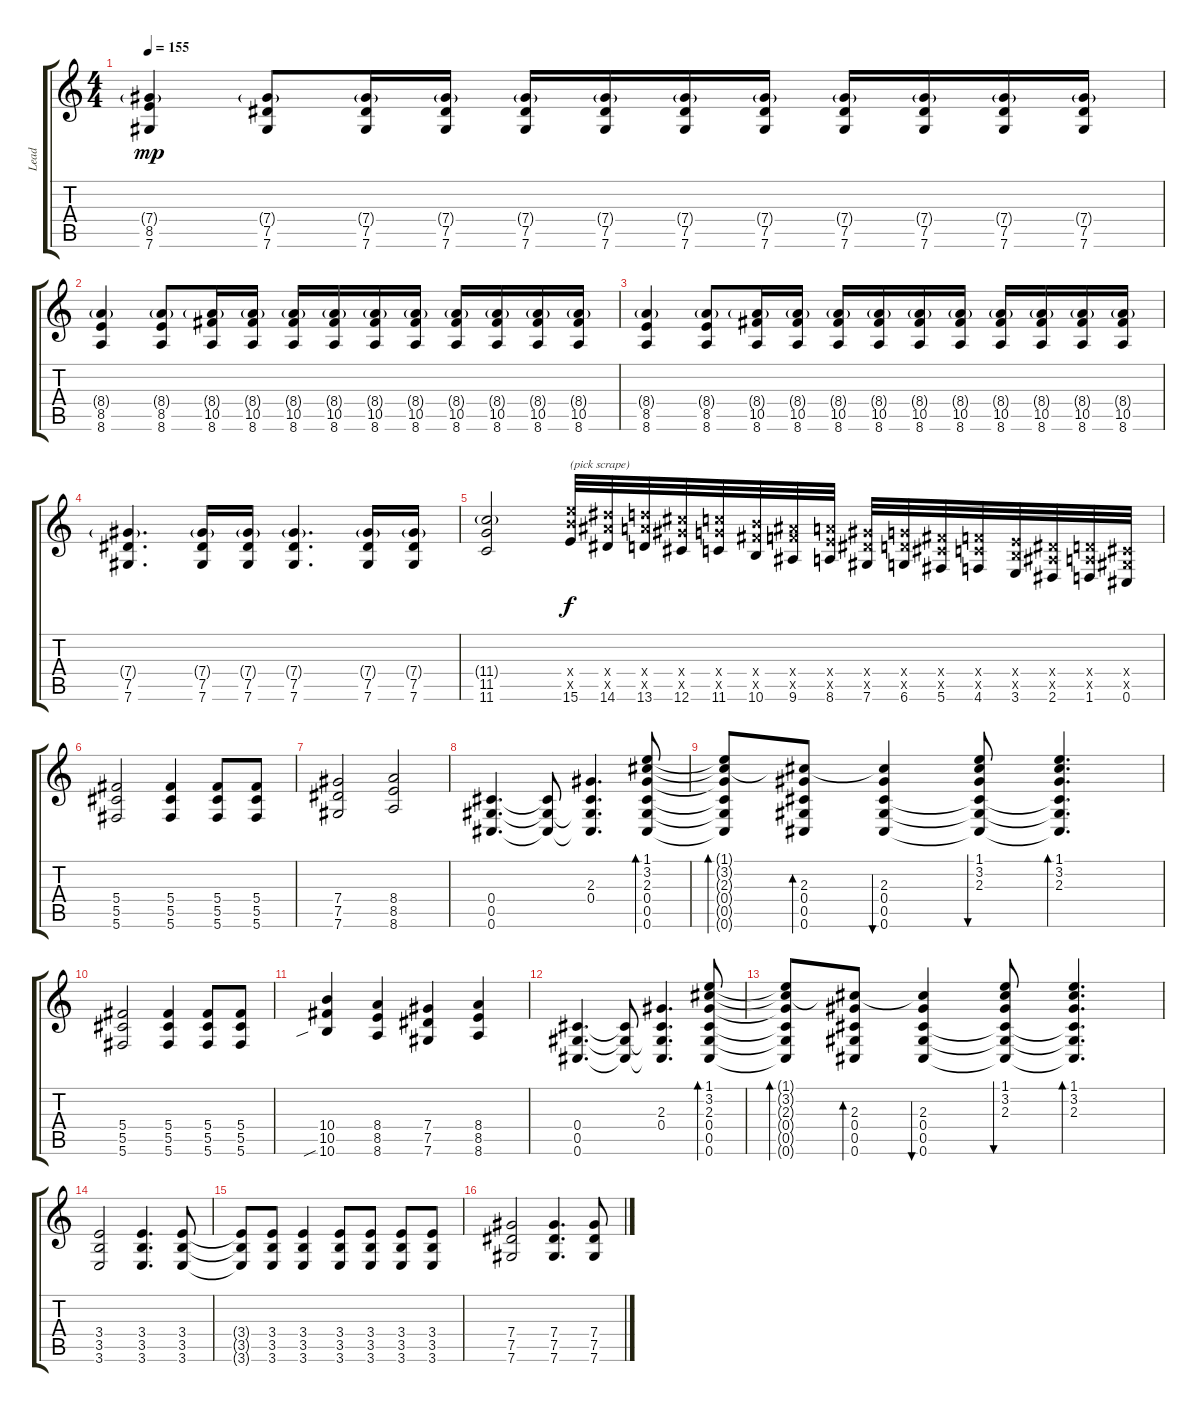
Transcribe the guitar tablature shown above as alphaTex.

\track ("Lead" "Lead") {instrument electricguitarclean}
\staff {score tabs}
\tuning (Eb4 Bb3 Gb3 Db3 Ab2 Db2) {hide}
\ts (4 4)
\tempo 155
\clef g2
\ks c
(7.4{g} 8.5 7.6).4{dy mp} (7.4{g} 7.5 7.6).8 (7.4{g} 7.5 7.6).16 (7.4{g} 7.5 7.6).16 (7.4{g} 7.5 7.6).16 (7.4{g} 7.5 7.6).16 (7.4{g} 7.5 7.6).16 (7.4{g} 7.5 7.6).16 (7.4{g} 7.5 7.6).16 (7.4{g} 7.5 7.6).16 (7.4{g} 7.5 7.6).16 (7.4{g} 7.5 7.6).16 |
(8.4{g} 8.5 8.6).4 (8.4{g} 8.5 8.6).8 (8.4{g} 10.5 8.6).16 (8.4{g} 10.5 8.6).16 (8.4{g} 10.5 8.6).16 (8.4{g} 10.5 8.6).16 (8.4{g} 10.5 8.6).16 (8.4{g} 10.5 8.6).16 (8.4{g} 10.5 8.6).16 (8.4{g} 10.5 8.6).16 (8.4{g} 10.5 8.6).16 (8.4{g} 10.5 8.6).16 |
(8.4{g} 8.5 8.6).4 (8.4{g} 8.5 8.6).8 (8.4{g} 10.5 8.6).16 (8.4{g} 10.5 8.6).16 (8.4{g} 10.5 8.6).16 (8.4{g} 10.5 8.6).16 (8.4{g} 10.5 8.6).16 (8.4{g} 10.5 8.6).16 (8.4{g} 10.5 8.6).16 (8.4{g} 10.5 8.6).16 (8.4{g} 10.5 8.6).16 (8.4{g} 10.5 8.6).16 |
(7.4{g} 7.5 7.6).4{d} (7.4{g} 7.5 7.6).16 (7.4{g} 7.5 7.6).16 (7.4{g} 7.5 7.6).4{d} (7.4{g} 7.5 7.6).16 (7.4{g} 7.5 7.6).16 |
(11.4{g} 11.5 11.6).2 (15.4{x} 15.5{x} 15.6).32{txt "(pick scrape)" dy f} (14.4{x} 14.5{x} 14.6).32 (13.4{x} 13.5{x} 13.6).32 (12.4{x} 12.5{x} 12.6).32 (11.4{x} 11.5{x} 11.6).32 (10.4{x} 10.5{x} 10.6).32 (9.4{x} 9.5{x} 9.6).32 (8.4{x} 8.5{x} 8.6).32 (7.4{x} 7.5{x} 7.6).32 (6.4{x} 6.5{x} 6.6).32 (5.4{x} 5.5{x} 5.6).32 (4.4{x} 4.5{x} 4.6).32 (3.4{x} 3.5{x} 3.6).32 (2.4{x} 2.5{x} 2.6).32 (1.4{x} 1.5{x} 1.6).32 (0.4{x} 0.5{x} 0.6).32 |
(5.4 5.5 5.6).2 (5.4 5.5 5.6).4 (5.4 5.5 5.6).8 (5.4 5.5 5.6).8 |
(7.4 7.5 7.6).2 (8.4 8.5 8.6).2 |
(0.4 0.5 0.6).4{d} (0.4{t} 0.5{t} 0.6{t}).8 (2.3 0.4 0.5{t} 0.6{t}).4{d} (1.1 3.2 2.3 0.4 0.5 0.6).8{bd 120} |
(1.1{t} 3.2{t} 2.3{t} 0.4{t} 0.5{t} 0.6{t}).8{bd 120} (3.2{t} 2.3 0.4 0.5 0.6).8{bd 120} (3.2{t} 2.3 0.4 0.5 0.6).4{bu 120} (1.1 3.2 2.3 0.4{t} 0.5{t} 0.6{t}).8{bu 120} (1.1 3.2 2.3 0.4{t} 0.5{t} 0.6{t}).4{d bd 120} |
(5.4 5.5 5.6).2 (5.4 5.5 5.6).4 (5.4 5.5 5.6).8 (5.4 5.5 5.6).8 |
(10.4 10.5 10.6{sib}).4 (8.4 8.5 8.6).4 (7.4 7.5 7.6).4 (8.4 8.5 8.6).4 |
(0.4 0.5 0.6).4{d} (0.4{t} 0.5{t} 0.6{t}).8 (2.3 0.4 0.5{t} 0.6{t}).4{d} (1.1 3.2 2.3 0.4 0.5 0.6).8{bd 120} |
(1.1{t} 3.2{t} 2.3{t} 0.4{t} 0.5{t} 0.6{t}).8{bd 120} (3.2{t} 2.3 0.4 0.5 0.6).8{bd 120} (3.2{t} 2.3 0.4 0.5 0.6).4{bu 120} (1.1 3.2 2.3 0.4{t} 0.5{t} 0.6{t}).8{bu 120} (1.1 3.2 2.3 0.4{t} 0.5{t} 0.6{t}).4{d bd 120} |
(3.4 3.5 3.6).2 (3.4 3.5 3.6).4{d} (3.4 3.5 3.6).8 |
(3.4{t} 3.5{t} 3.6{t}).8 (3.4 3.5 3.6).8 (3.4 3.5 3.6).4 (3.4 3.5 3.6).8 (3.4 3.5 3.6).8 (3.4 3.5 3.6).8 (3.4 3.5 3.6).8 |
(7.4 7.5 7.6).2 (7.4 7.5 7.6).4{d} (7.4 7.5 7.6).8
